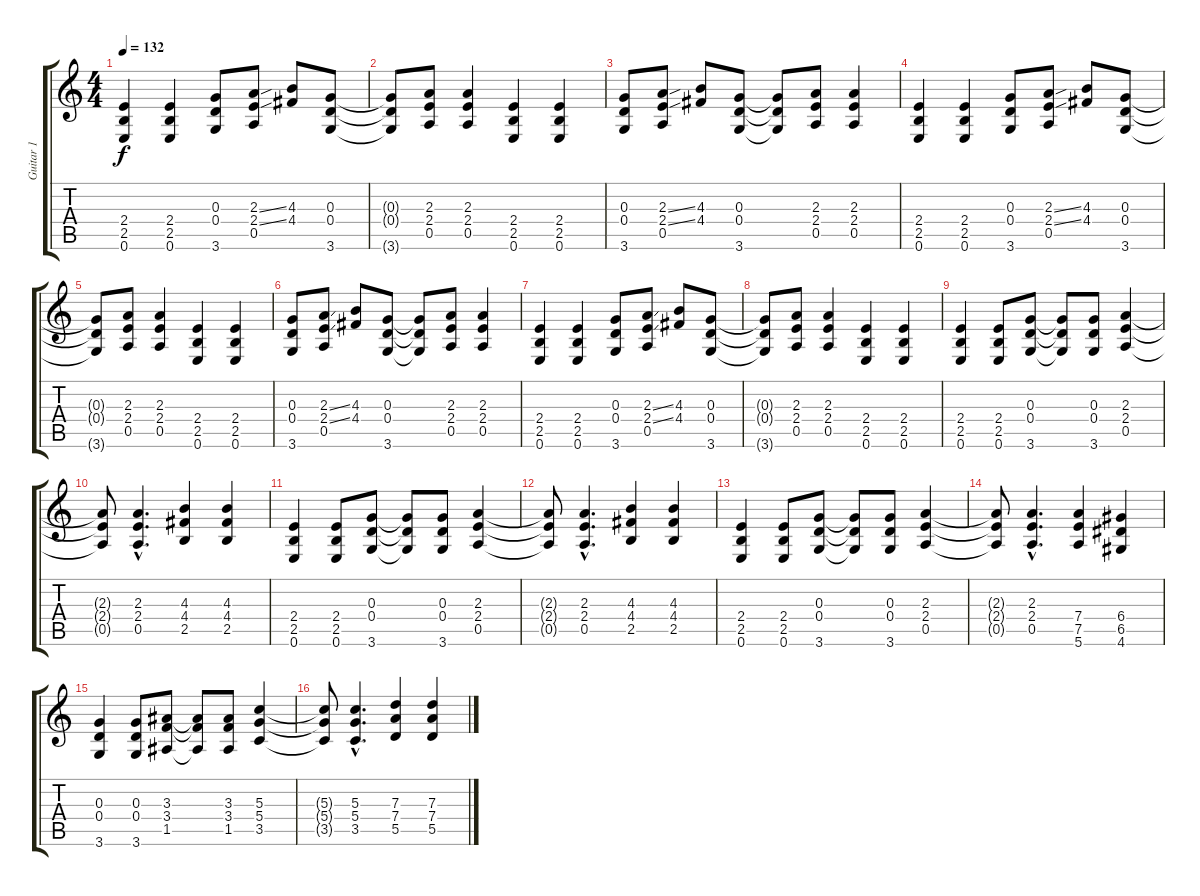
\track ("Guitar 1" "Guitar 1") {instrument overdrivenguitar}
\staff {score tabs}
\tuning (E4 B3 G3 D3 A2 E2) {hide}
\ts (4 4)
\tempo 132
\clef g2
\ks c
(2.4 2.5 0.6).4{dy f} (2.4 2.5 0.6).4 (0.3 0.4 3.6).8 (2.3{ss} 2.4{ss} 0.5).8 (4.3 4.4).8 (0.3 0.4 3.6).8 |
(0.3{t} 0.4{t} 3.6{t}).8 (2.3 2.4 0.5).8 (2.3 2.4 0.5).4 (2.4 2.5 0.6).4 (2.4 2.5 0.6).4 |
(0.3 0.4 3.6).8 (2.3{ss} 2.4{ss} 0.5).8 (4.3 4.4).8 (0.3 0.4 3.6).8 (0.3{t} 0.4{t} 3.6{t}).8 (2.3 2.4 0.5).8 (2.3 2.4 0.5).4 |
(2.4 2.5 0.6).4 (2.4 2.5 0.6).4 (0.3 0.4 3.6).8 (2.3{ss} 2.4{ss} 0.5).8 (4.3 4.4).8 (0.3 0.4 3.6).8 |
(0.3{t} 0.4{t} 3.6{t}).8 (2.3 2.4 0.5).8 (2.3 2.4 0.5).4 (2.4 2.5 0.6).4 (2.4 2.5 0.6).4 |
(0.3 0.4 3.6).8 (2.3{ss} 2.4{ss} 0.5).8 (4.3 4.4).8 (0.3 0.4 3.6).8 (0.3{t} 0.4{t} 3.6{t}).8 (2.3 2.4 0.5).8 (2.3 2.4 0.5).4 |
(2.4 2.5 0.6).4 (2.4 2.5 0.6).4 (0.3 0.4 3.6).8 (2.3{ss} 2.4{ss} 0.5).8 (4.3 4.4).8 (0.3 0.4 3.6).8 |
(0.3{t} 0.4{t} 3.6{t}).8 (2.3 2.4 0.5).8 (2.3 2.4 0.5).4 (2.4 2.5 0.6).4 (2.4 2.5 0.6).4 |
(2.4 2.5 0.6).4 (2.4 2.5 0.6).8 (0.3 0.4 3.6).8 (0.3{t} 0.4{t} 3.6{t}).8 (0.3 0.4 3.6).8 (2.3 2.4 0.5).4 |
(2.3{t} 2.4{t} 0.5{t}).8 (2.3{hac} 2.4{hac} 0.5{hac}).4{d} (4.3 4.4 2.5).4 (4.3 4.4 2.5).4 |
(2.4 2.5 0.6).4 (2.4 2.5 0.6).8 (0.3 0.4 3.6).8 (0.3{t} 0.4{t} 3.6{t}).8 (0.3 0.4 3.6).8 (2.3 2.4 0.5).4 |
(2.3{t} 2.4{t} 0.5{t}).8 (2.3{hac} 2.4{hac} 0.5{hac}).4{d} (4.3 4.4 2.5).4 (4.3 4.4 2.5).4 |
(2.4 2.5 0.6).4 (2.4 2.5 0.6).8 (0.3 0.4 3.6).8 (0.3{t} 0.4{t} 3.6{t}).8 (0.3 0.4 3.6).8 (2.3 2.4 0.5).4 |
(2.3{t} 2.4{t} 0.5{t}).8 (2.3{hac} 2.4{hac} 0.5{hac}).4{d} (7.4 7.5 5.6).4 (6.4 6.5 4.6).4 |
(0.3 0.4 3.6).4 (0.3 0.4 3.6).8 (3.3 3.4 1.5).8 (3.3{t} 3.4{t} 1.5{t}).8 (3.3 3.4 1.5).8 (5.3 5.4 3.5).4 |
(5.3{t} 5.4{t} 3.5{t}).8 (5.3{hac} 5.4{hac} 3.5{hac}).4{d} (7.3 7.4 5.5).4 (7.3 7.4 5.5).4
